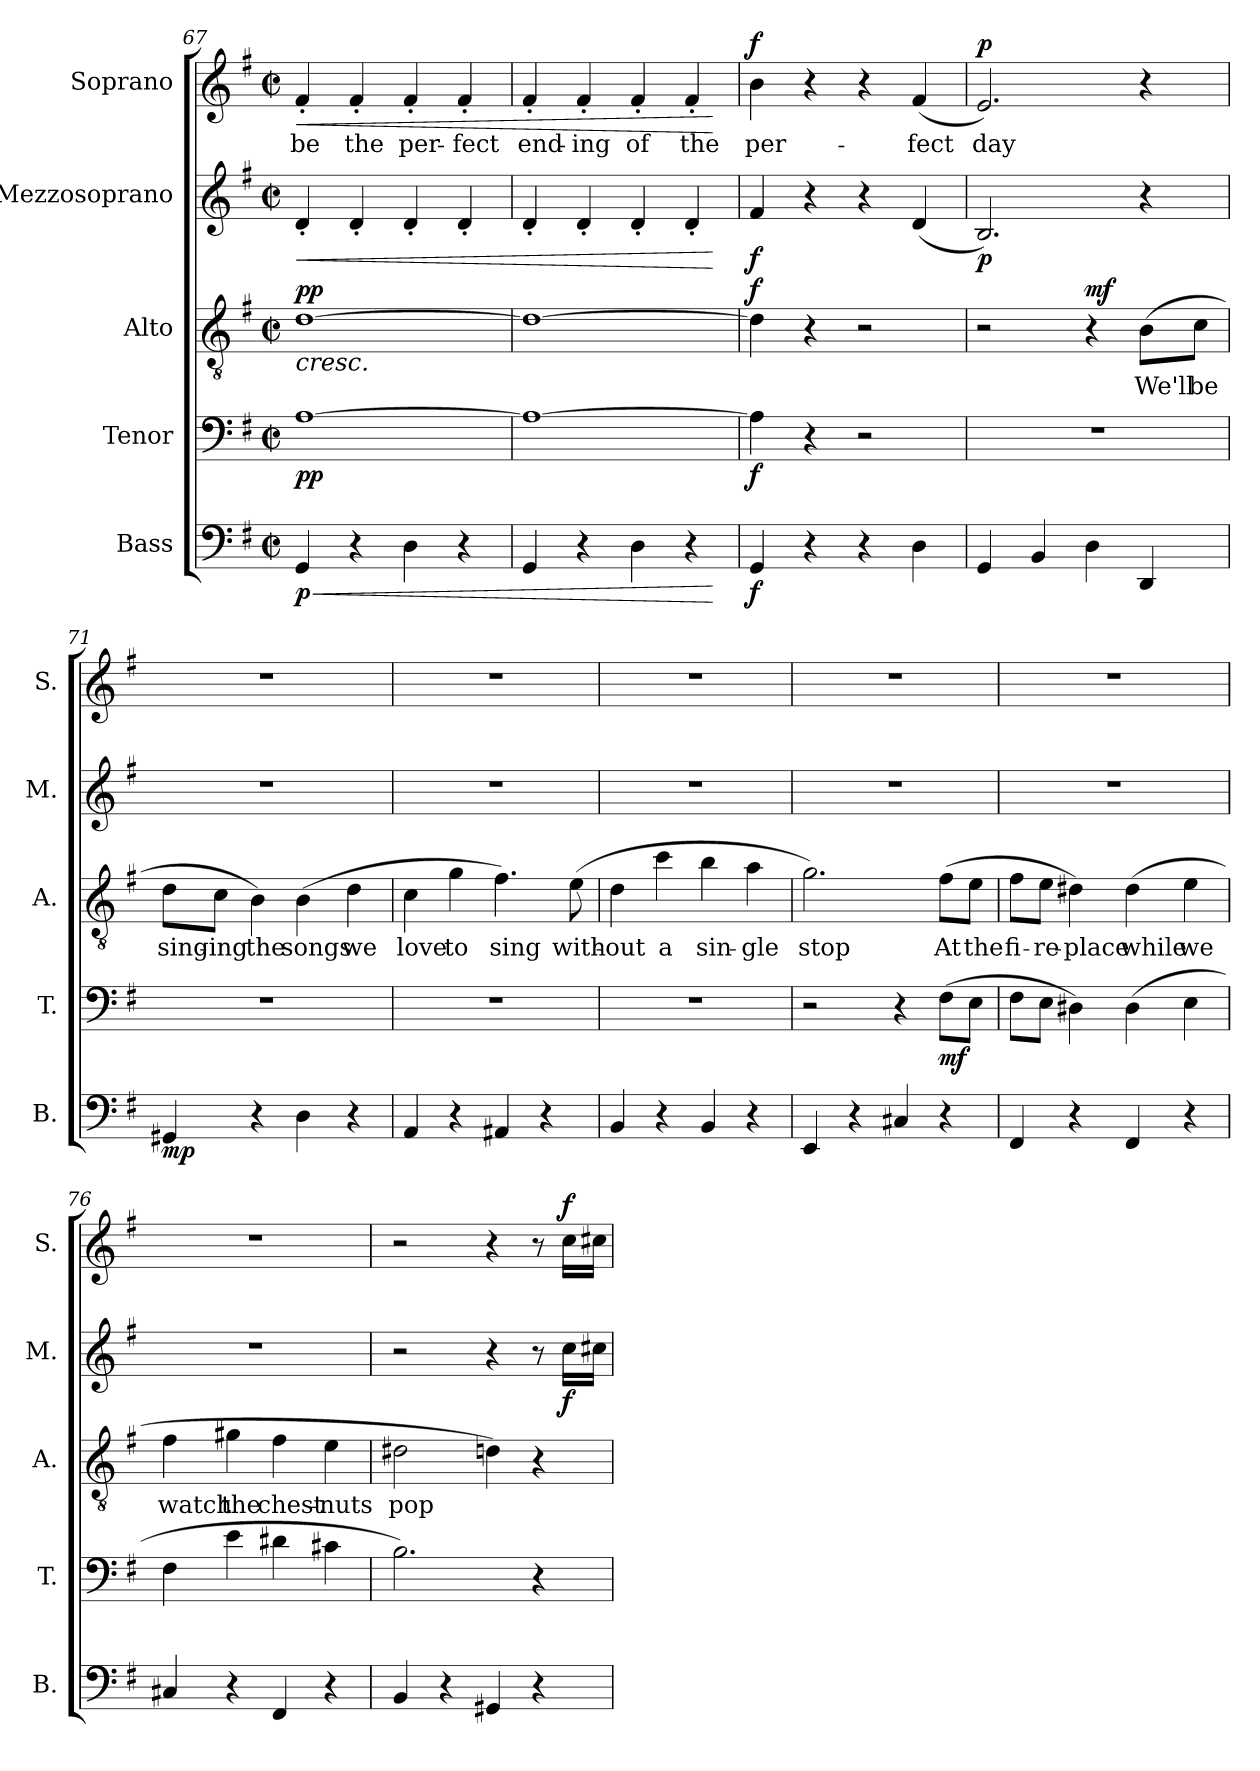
**kern	**dynam	**kern	**dynam	**kern	**text	**dynam	**kern	**dynam	**kern	**text	**dynam
*part5	*part5	*part4	*part4	*part3	*part3	*part3	*part2	*part2	*part1	*part1	*part1
*staff5	*staff5	*staff4	*staff4	*staff3	*staff3	*staff3	*staff2	*staff2	*staff1	*staff1	*staff1
*I"Bass	*	*I"Tenor	*	*I"Alto	*	*	*I"Mezzosoprano	*	*I"Soprano	*	*
*I'B.	*	*I'T.	*	*I'A.	*	*	*I'M.	*	*I'S.	*	*
!!LO:PB:g=z
*clefF4	*	*clefF4	*	*clefGv2	*	*	*clefG2	*	*clefG2	*	*
*k[f#]	*	*k[f#]	*	*k[f#]	*	*	*k[f#]	*	*k[f#]	*	*
*M4/4	*	*M4/4	*	*M4/4	*	*	*M4/4	*	*M4/4	*	*
*met(c|)	*	*met(c|)	*	*met(c|)	*	*	*met(c|)	*	*met(c|)	*	*
=67	=67	=67	=67	=67	=67	=67	=67	=67	=67	=67	=67
!	!LO:HP:b	!	!	!	!	!LO:HP:b	!	!LO:HP:b	!	!	!LO:HP:b
!	!LO:DY:n=1:b	!	!LO:DY:b	!	!	!	!	!	!	!	!
!	!	!	!LO:DY:n=1:b	!	!	!LO:DY:n=1:b	!	!	!	!	!
!	!	!	!	!	!	!LO:DY:n=2:b	!	!	!	!	!
4GG/	< p	[1A	p p	[1d	.	< p p	4d'/	<	4f#'/	be	<
4r	.	.	.	.	.	.	4d'/	.	4f#'/	the	.
4D\	.	.	.	.	.	.	4d'/	.	4f#'/	per-	.
4r	.	.	.	.	.	.	4d'/	.	4f#'/	-fect	.
=68	=68	=68	=68	=68	=68	=68	=68	=68	=68	=68	=68
4GG/	.	1A_	.	1d_	.	.	4d'/	.	4f#'/	end-	.
4r	.	.	.	.	.	.	4d'/	.	4f#'/	-ing	.
4D\	.	.	.	.	.	.	4d'/	.	4f#'/	of	.
4r	.	.	.	.	.	.	4d'/	.	4f#'/	the	.
.	[	.	.	.	.	.	.	[	.	.	[
=69	=69	=69	=69	=69	=69	=69	=69	=69	=69	=69	=69
!	!LO:DY:b	!	!LO:DY:b	!	!	!LO:DY:b	!	!LO:DY:b	!	!	!LO:DY:a
4GG/	f	4A\]	f	4d\]	.	f	4f#/	f	4b\	per-	f
4r	.	4r	.	4r	.	.	4r	.	4r	.	.
4r	.	2r	.	2r	.	.	4r	.	4r	.	.
4D\	.	.	.	.	.	.	(4d/	.	(4f#/	-fect	.
.	.	.	.	.	.	[	.	.	.	.	.
=70	=70	=70	=70	=70	=70	=70	=70	=70	=70	=70	=70
!	!	!	!	!	!	!	!	!LO:DY:b	!	!	!LO:DY:a
4GG/	.	1r	.	2r	.	.	2.B/)	p	2.e/)	day	p
4BB/	.	.	.	.	.	.	.	.	.	.	.
!	!	!	!	!	!	!LO:DY:b	!	!	!	!	!
4D\	.	.	.	4r	.	mf	.	.	.	.	.
4DD/	.	.	.	(8B\L	We'll	.	4r	.	4r	.	.
.	.	.	.	8c\J	be	.	.	.	.	.	.
=71	=71	=71	=71	=71	=71	=71	=71	=71	=71	=71	=71
!	!LO:DY:b	!	!	!	!	!	!	!	!	!	!
4GG#X/	mp	1r	.	8d\L	sing-	.	1r	.	1r	.	.
.	.	.	.	8c\J	-ing	.	.	.	.	.	.
4r	.	.	.	4B\)	the	.	.	.	.	.	.
4D\	.	.	.	(4B\	songs	.	.	.	.	.	.
4r	.	.	.	4d\	we	.	.	.	.	.	.
!!LO:LB:g=z
=72	=72	=72	=72	=72	=72	=72	=72	=72	=72	=72	=72
4AA/	.	1r	.	4c\	love	.	1r	.	1r	.	.
4r	.	.	.	4g\	to	.	.	.	.	.	.
4AA#X/	.	.	.	4.f#\)	sing	.	.	.	.	.	.
4r	.	.	.	.	.	.	.	.	.	.	.
.	.	.	.	(8e\	with-	.	.	.	.	.	.
=73	=73	=73	=73	=73	=73	=73	=73	=73	=73	=73	=73
4BB/	.	1r	.	4d\	-out	.	1r	.	1r	.	.
4r	.	.	.	4cc\	a	.	.	.	.	.	.
4BB/	.	.	.	4b\	sin-	.	.	.	.	.	.
4r	.	.	.	4a\	-gle	.	.	.	.	.	.
=74	=74	=74	=74	=74	=74	=74	=74	=74	=74	=74	=74
4EE/	.	2r	.	2.g\)	stop	.	1r	.	1r	.	.
4r	.	.	.	.	.	.	.	.	.	.	.
4C#X/	.	4r	.	.	.	.	.	.	.	.	.
!	!	!	!LO:DY:b	!	!	!	!	!	!	!	!
4r	.	(8F#\L	mf	(8f#\L	At	.	.	.	.	.	.
.	.	8E\J	.	8e\J	the	.	.	.	.	.	.
=75	=75	=75	=75	=75	=75	=75	=75	=75	=75	=75	=75
4FF#/	.	8F#\L	.	8f#\L	fi-	.	1r	.	1r	.	.
.	.	8E\J	.	8e\J	-re-	.	.	.	.	.	.
4r	.	4D#X\)	.	4d#X\)	-place	.	.	.	.	.	.
4FF#/	.	(4D#\	.	(4d#\	while	.	.	.	.	.	.
4r	.	4E\	.	4e\	we	.	.	.	.	.	.
=76	=76	=76	=76	=76	=76	=76	=76	=76	=76	=76	=76
4C#X/	.	4F#\	.	4f#\	watch	.	1r	.	1r	.	.
4r	.	4e\	.	4g#X\	the	.	.	.	.	.	.
4FF#/	.	4d#X\	.	4f#\	chest-	.	.	.	.	.	.
4r	.	4c#X\	.	4e\	-nuts	.	.	.	.	.	.
!!LO:PB:g=z
=77	=77	=77	=77	=77	=77	=77	=77	=77	=77	=77	=77
4BB/	.	2.B\)	.	2d#X\	pop	.	2r	.	2r	.	.
4r	.	.	.	.	.	.	.	.	.	.	.
4GG#X/	.	.	.	4dn\)	.	.	4r	.	4r	.	.
4r	.	4r	.	4r	.	.	8r	.	8r	.	.
!	!	!	!	!	!	!	!	!LO:DY:b	!	!	!LO:DY:b
.	.	.	.	.	.	.	16cc\LL	f	16cc\LL	.	f
.	.	.	.	.	.	.	16cc#X\JJ	.	16cc#X\JJ	.	.
=	=	=	=	=	=	=	=	=	=	=	=
*-	*-	*-	*-	*-	*-	*-	*-	*-	*-	*-	*-
